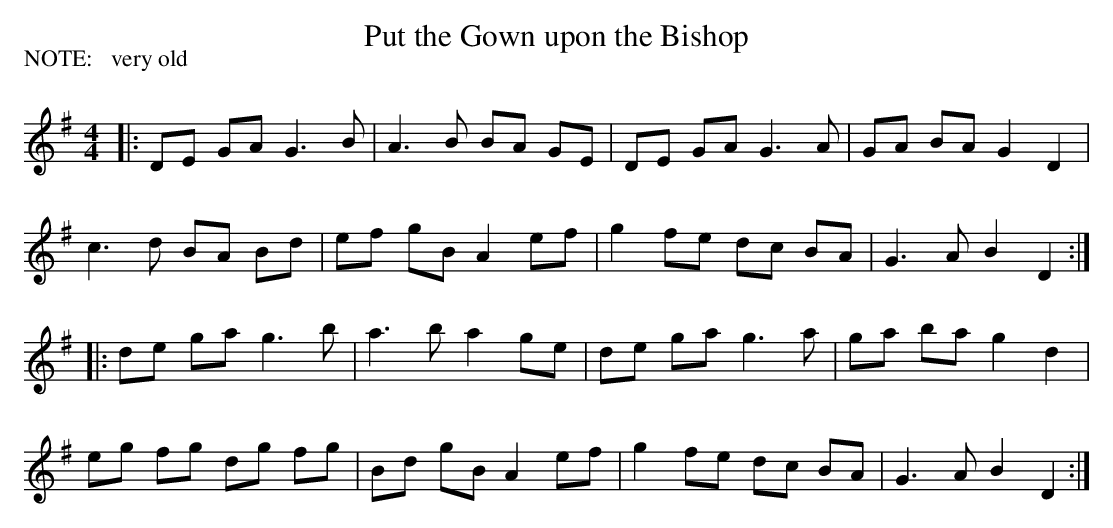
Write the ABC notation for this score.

X:1
T: Put the Gown upon the Bishop
P:NOTE:   very old
Q: 232
K:G
M:4/4
L:1/8
|:DE GA G3B|A3B BA GE|DE GA G3A|GA BA G2 D2|
c3d BA Bd|ef gB A2 ef|g2 fe dc BA|G3A B2 D2:|
|:de ga g3b|a3b a2 ge|de ga g3a|ga ba g2 d2|
eg fg dg fg|Bd gB A2 ef|g2 fe dc BA|G3A B2 D2:|
